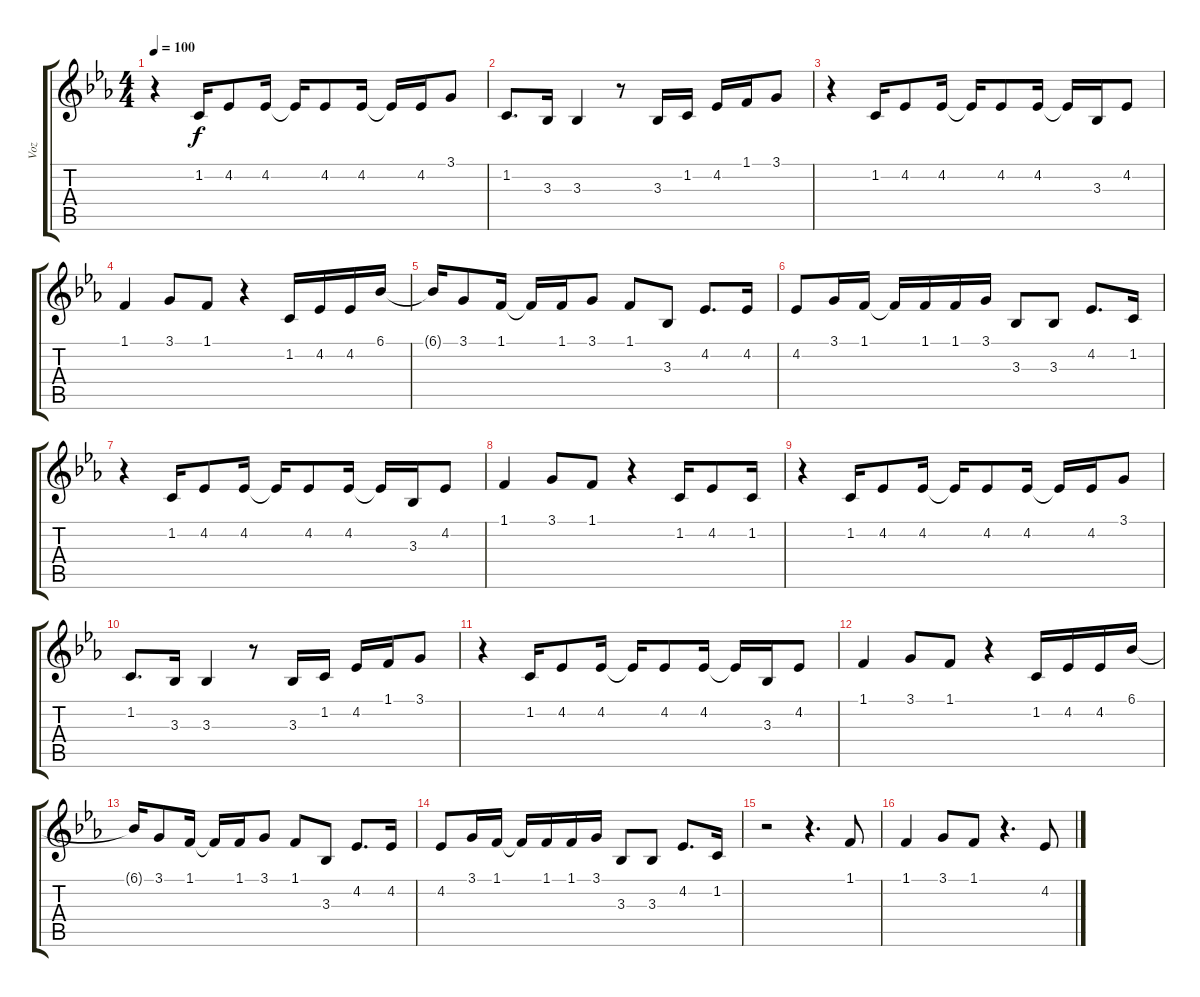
\track ("Voz" "Voz") {instrument acousticgrandpiano}
\staff {score tabs}
\tuning (E4 B3 G3 D3 A2 E2) {hide}
\ts (4 4)
\tempo 100
\clef g2
\ks eb
r.4{dy f} 1.2.16 4.2.8 4.2.16 4.2{t}.16 4.2.8 4.2.16 4.2{t}.16 4.2.16 3.1.8 |
1.2.8{d} 3.3.16 3.3.4 r.8 3.3.16 1.2.16 4.2.16 1.1.16 3.1.8 |
r.4 1.2.16 4.2.8 4.2.16 4.2{t}.16 4.2.8 4.2.16 4.2{t}.16 3.3.16 4.2.8 |
1.1.4 3.1.8 1.1.8 r.4 1.2.16 4.2.16 4.2.16 6.1.16 |
6.1{t}.16 3.1.8 1.1.16 1.1{t}.16 1.1.16 3.1.8 1.1.8 3.3.8 4.2.8{d} 4.2.16 |
4.2.8 3.1.16 1.1.16 1.1{t}.16 1.1.16 1.1.16 3.1.16 3.3.8 3.3.8 4.2.8{d} 1.2.16 |
r.4 1.2.16 4.2.8 4.2.16 4.2{t}.16 4.2.8 4.2.16 4.2{t}.16 3.3.16 4.2.8 |
1.1.4 3.1.8 1.1.8 r.4 1.2.16 4.2.8 1.2.16 |
r.4 1.2.16 4.2.8 4.2.16 4.2{t}.16 4.2.8 4.2.16 4.2{t}.16 4.2.16 3.1.8 |
1.2.8{d} 3.3.16 3.3.4 r.8 3.3.16 1.2.16 4.2.16 1.1.16 3.1.8 |
r.4 1.2.16 4.2.8 4.2.16 4.2{t}.16 4.2.8 4.2.16 4.2{t}.16 3.3.16 4.2.8 |
1.1.4 3.1.8 1.1.8 r.4 1.2.16 4.2.16 4.2.16 6.1.16 |
6.1{t}.16 3.1.8 1.1.16 1.1{t}.16 1.1.16 3.1.8 1.1.8 3.3.8 4.2.8{d} 4.2.16 |
4.2.8 3.1.16 1.1.16 1.1{t}.16 1.1.16 1.1.16 3.1.16 3.3.8 3.3.8 4.2.8{d} 1.2.16 |
r.2 r.4{d} 1.1.8 |
1.1.4 3.1.8 1.1.8 r.4{d} 4.2.8
